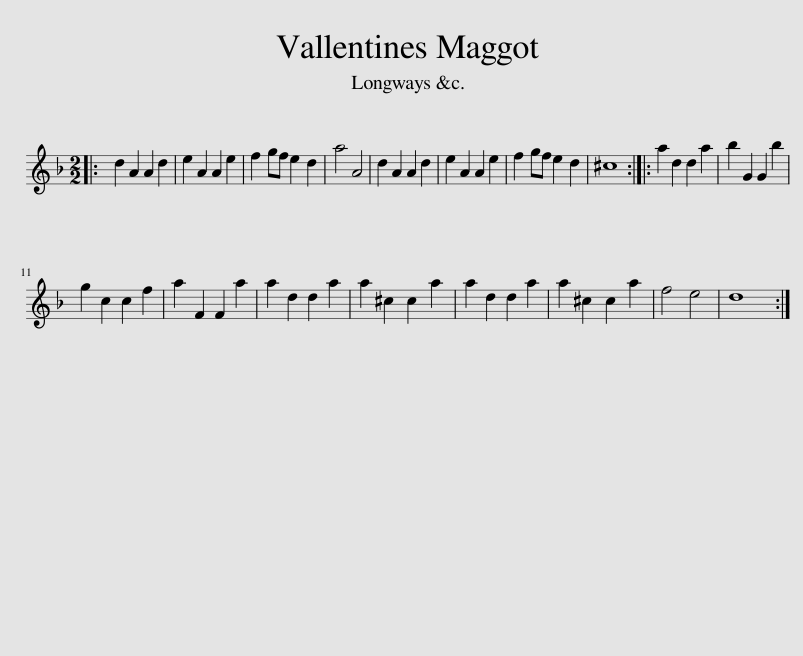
X:1
L:1/8
M:2/2
I:linebreak $
K:Dmin
V:1 treble
V:1
|: d2 A2 A2 d2 | e2 A2 A2 e2 | f2 gf e2 d2 | a4 A4 | d2 A2 A2 d2 | %5
 e2 A2 A2 e2 | f2 gf e2 d2 | ^c8 :: a2 d2 d2 a2 | b2 G2 G2 b2 |$ %10
 g2 c2 c2 f2 | a2 F2 F2 a2 | a2 d2 d2 a2 | a2 ^c2 c2 a2 | a2 d2 d2 a2 | %15
 a2 ^c2 c2 a2 | f4 e4 | d8 :| %18
